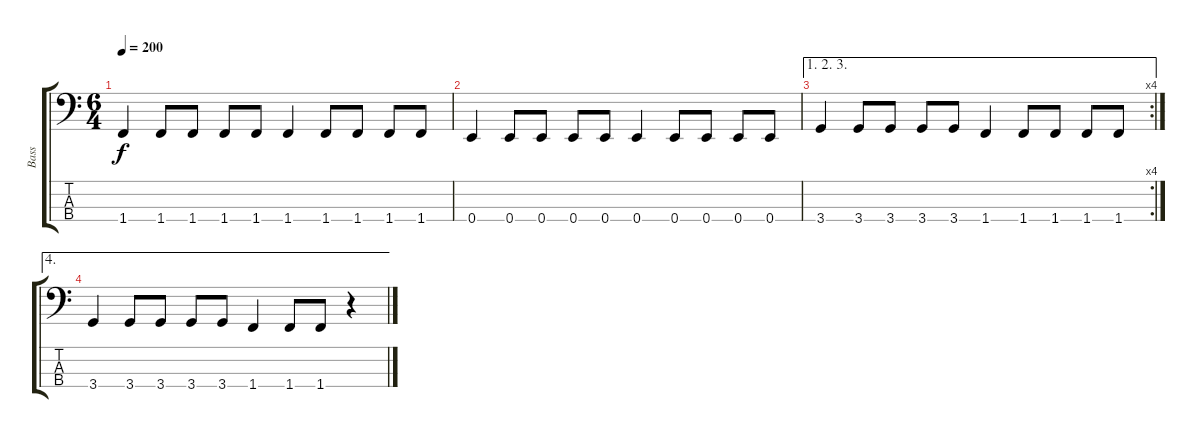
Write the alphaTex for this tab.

\track ("Bass" "Bass") {instrument fretlessbass}
\staff {score tabs}
\tuning (G2 D2 A1 E1) {hide}
\ts (6 4)
\tempo 200
\clef f4
\ks c
1.4.4{dy f} 1.4.8 1.4.8 1.4.8 1.4.8 1.4.4 1.4.8 1.4.8 1.4.8 1.4.8 |
0.4.4 0.4.8 0.4.8 0.4.8 0.4.8 0.4.4 0.4.8 0.4.8 0.4.8 0.4.8 |
\ae (1 2 3)
\rc 4
3.4.4 3.4.8 3.4.8 3.4.8 3.4.8 1.4.4 1.4.8 1.4.8 1.4.8 1.4.8 |
\ae 4
3.4.4 3.4.8 3.4.8 3.4.8 3.4.8 1.4.4 1.4.8 1.4.8 r.4
